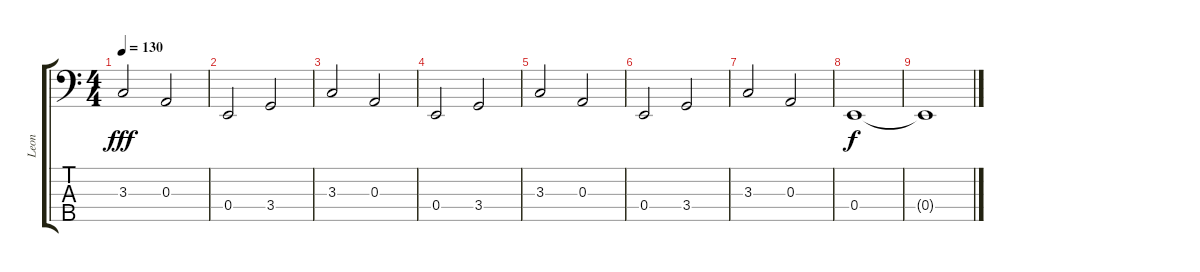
\track ("Leon" "Leon") {instrument electricbassfinger}
\staff {score tabs}
\tuning (G2 D2 A1 E1 B0) {hide}
\ts (4 4)
\tempo 130
\clef f4
\ks c
3.3.2{dy fff} 0.3.2 |
0.4.2 3.4.2 |
3.3.2 0.3.2 |
0.4.2 3.4.2 |
3.3.2 0.3.2 |
0.4.2 3.4.2 |
3.3.2 0.3.2 |
0.4.1{dy f} |
0.4{t}.1
